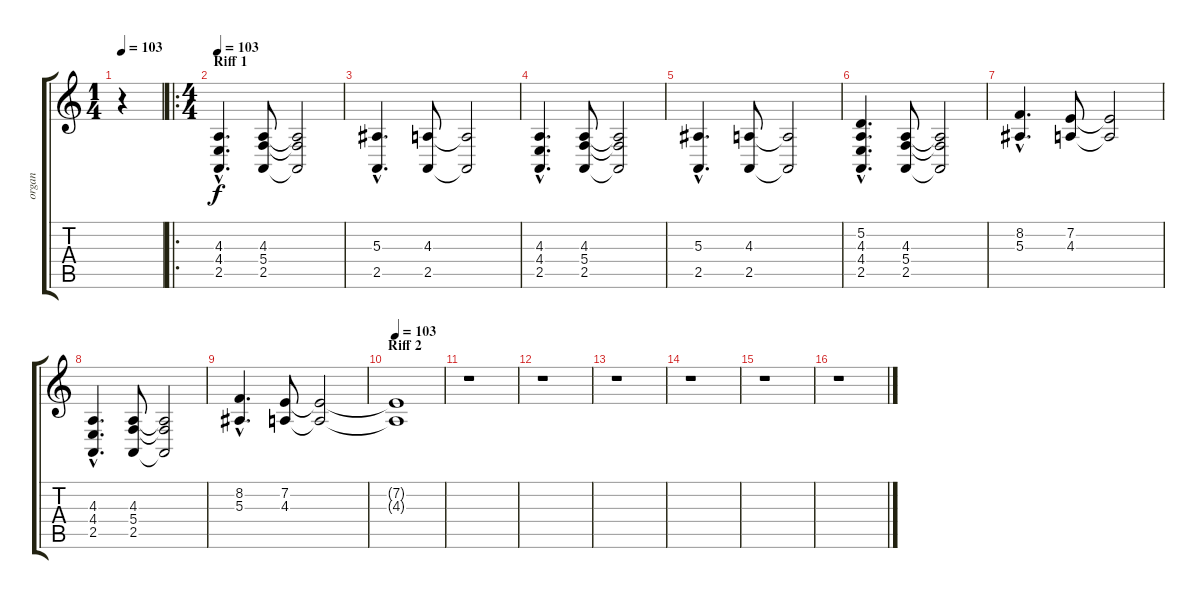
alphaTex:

\track ("organ" "organ") {instrument churchorgan}
\staff {score tabs}
\tuning (D4 A3 F3 C3 G2 C2) {hide}
\ts (1 4)
\tempo 103
\clef g2
\ks c
r.4{dy f instrument churchorgan} |
\ro
\ts (4 4)
\section ("" "Riff 1")
\tempo 103
(4.3{hac} 4.4{hac} 2.5{hac}).4{d volume 4 balance 8 instrument churchorgan} (4.3 5.4 2.5).8 (4.3{t} 5.4{t} 2.5{t}).2 |
(5.3{hac} 2.5{hac}).4{d} (4.3 2.5).8 (4.3{t} 2.5{t}).2 |
(4.3{hac} 4.4{hac} 2.5{hac}).4{d} (4.3 5.4 2.5).8 (4.3{t} 5.4{t} 2.5{t}).2 |
(5.3{hac} 2.5{hac}).4{d} (4.3 2.5).8 (4.3{t} 2.5{t}).2 |
(5.2{hac} 4.3{hac} 4.4{hac} 2.5{hac}).4{d} (4.3 5.4 2.5).8 (4.3{t} 5.4{t} 2.5{t}).2 |
(8.2{hac} 5.3{hac}).4{d} (7.2 4.3).8 (7.2{t} 4.3{t}).2 |
(4.3{hac} 4.4{hac} 2.5{hac}).4{d} (4.3 5.4 2.5).8 (4.3{t} 5.4{t} 2.5{t}).2 |
(8.2{hac} 5.3{hac}).4{d} (7.2 4.3).8 (7.2{t} 4.3{t}).2 |
\section ("" "Riff 2")
\tempo 103
(7.2{t} 4.3{t}).1{volume 0} |
r.1 |
r.1 |
r.1 |
r.1 |
r.1 |
r.1
